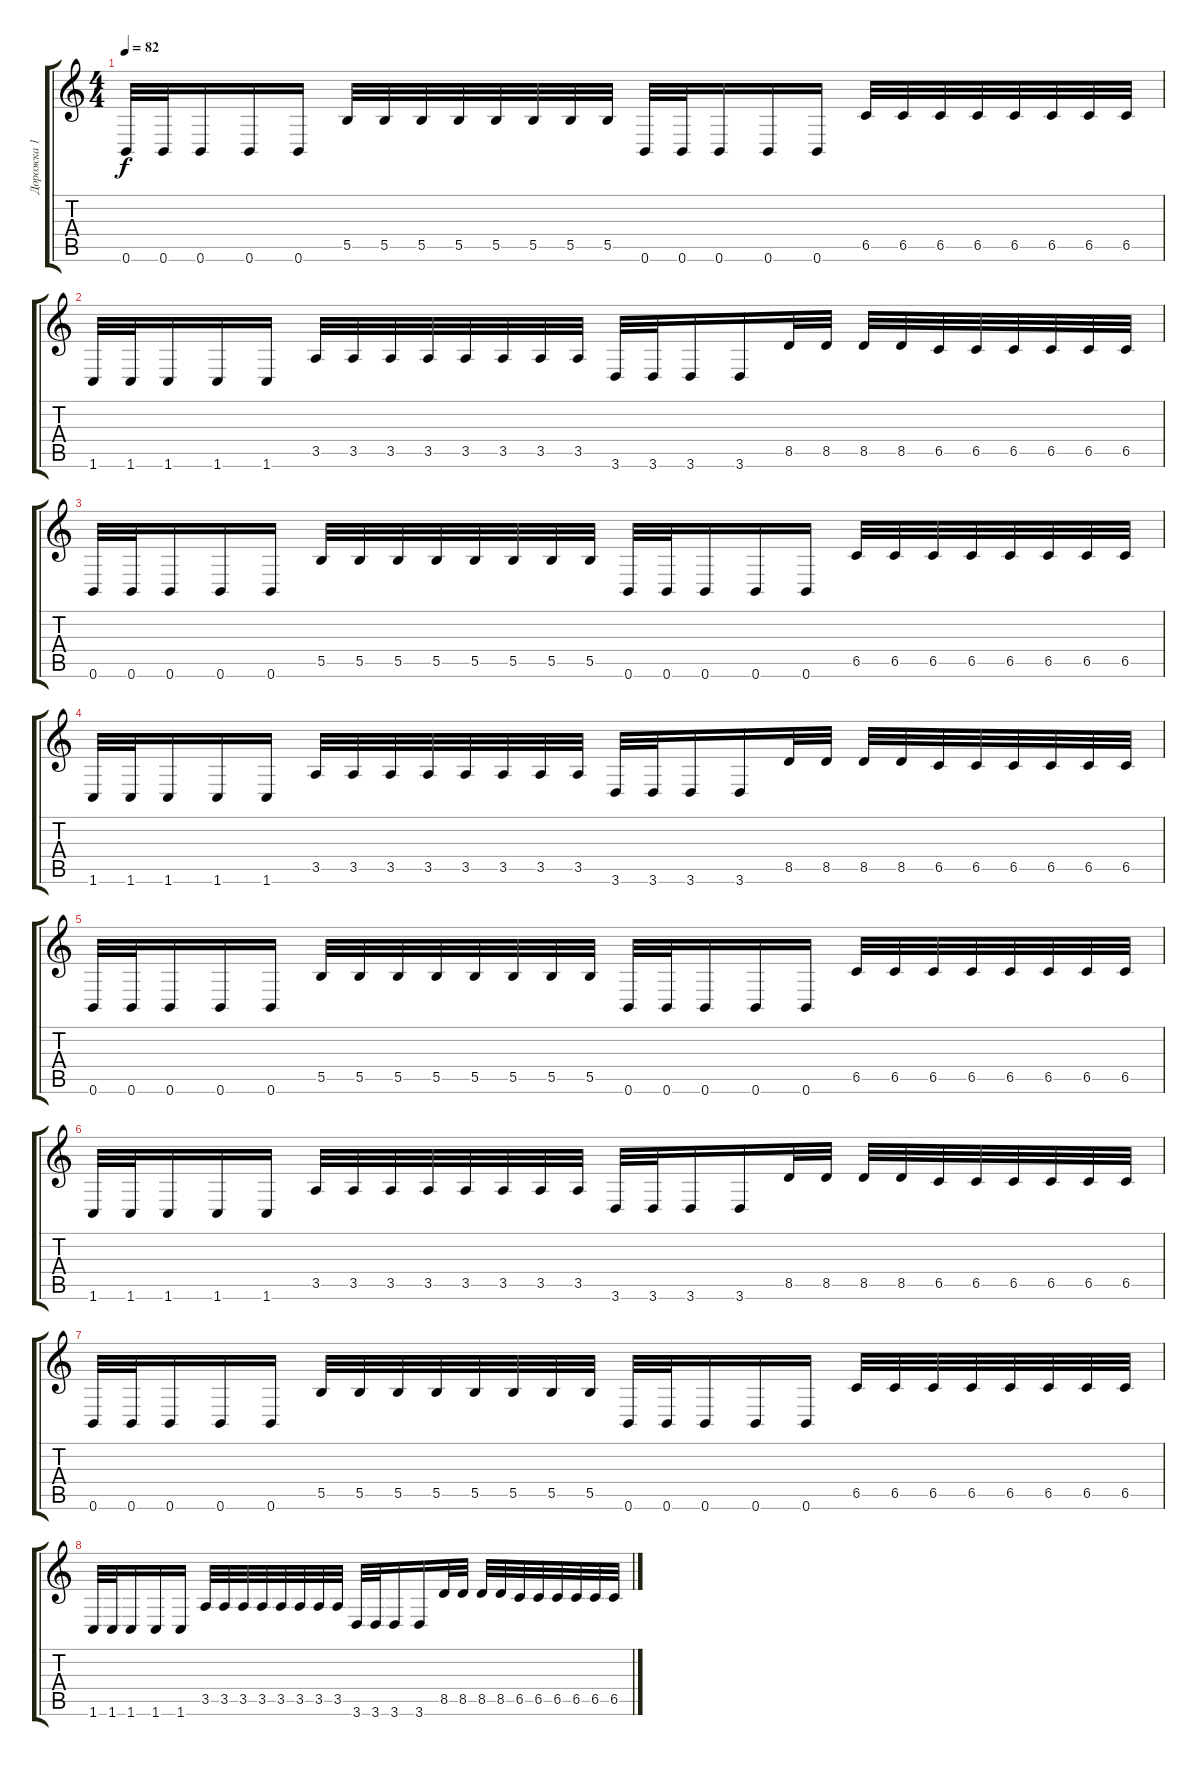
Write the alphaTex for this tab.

\track ("Дорожка 1" "Дорожка 1") {instrument distortionguitar}
\staff {score tabs}
\tuning (Db4 Ab3 E3 B2 Gb2 B1) {hide}
\ts (4 4)
\tempo 82
\clef g2
\ks c
0.6.32{dy f instrument distortionguitar} 0.6.32 0.6.16 0.6.16 0.6.16 5.5.32 5.5.32 5.5.32 5.5.32 5.5.32 5.5.32 5.5.32 5.5.32 0.6.32 0.6.32 0.6.16 0.6.16 0.6.16 6.5.32 6.5.32 6.5.32 6.5.32 6.5.32 6.5.32 6.5.32 6.5.32 |
1.6.32 1.6.32 1.6.16 1.6.16 1.6.16 3.5.32 3.5.32 3.5.32 3.5.32 3.5.32 3.5.32 3.5.32 3.5.32 3.6.32 3.6.32 3.6.16 3.6.16 8.5.32 8.5.32 8.5.32 8.5.32 6.5.32 6.5.32 6.5.32 6.5.32 6.5.32 6.5.32 |
0.6.32 0.6.32 0.6.16 0.6.16 0.6.16 5.5.32 5.5.32 5.5.32 5.5.32 5.5.32 5.5.32 5.5.32 5.5.32 0.6.32 0.6.32 0.6.16 0.6.16 0.6.16 6.5.32 6.5.32 6.5.32 6.5.32 6.5.32 6.5.32 6.5.32 6.5.32 |
1.6.32 1.6.32 1.6.16 1.6.16 1.6.16 3.5.32 3.5.32 3.5.32 3.5.32 3.5.32 3.5.32 3.5.32 3.5.32 3.6.32 3.6.32 3.6.16 3.6.16 8.5.32 8.5.32 8.5.32 8.5.32 6.5.32 6.5.32 6.5.32 6.5.32 6.5.32 6.5.32 |
0.6.32 0.6.32 0.6.16 0.6.16 0.6.16 5.5.32 5.5.32 5.5.32 5.5.32 5.5.32 5.5.32 5.5.32 5.5.32 0.6.32 0.6.32 0.6.16 0.6.16 0.6.16 6.5.32 6.5.32 6.5.32 6.5.32 6.5.32 6.5.32 6.5.32 6.5.32 |
1.6.32 1.6.32 1.6.16 1.6.16 1.6.16 3.5.32 3.5.32 3.5.32 3.5.32 3.5.32 3.5.32 3.5.32 3.5.32 3.6.32 3.6.32 3.6.16 3.6.16 8.5.32 8.5.32 8.5.32 8.5.32 6.5.32 6.5.32 6.5.32 6.5.32 6.5.32 6.5.32 |
0.6.32 0.6.32 0.6.16 0.6.16 0.6.16 5.5.32 5.5.32 5.5.32 5.5.32 5.5.32 5.5.32 5.5.32 5.5.32 0.6.32 0.6.32 0.6.16 0.6.16 0.6.16 6.5.32 6.5.32 6.5.32 6.5.32 6.5.32 6.5.32 6.5.32 6.5.32 |
1.6.32 1.6.32 1.6.16 1.6.16 1.6.16 3.5.32 3.5.32 3.5.32 3.5.32 3.5.32 3.5.32 3.5.32 3.5.32 3.6.32 3.6.32 3.6.16 3.6.16 8.5.32 8.5.32 8.5.32 8.5.32 6.5.32 6.5.32 6.5.32 6.5.32 6.5.32 6.5.32
